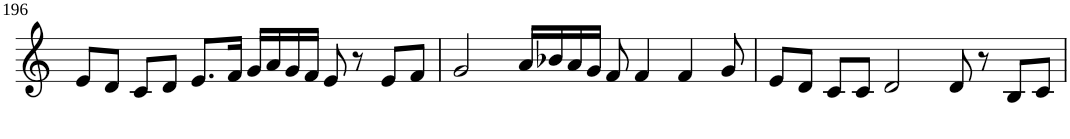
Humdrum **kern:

**kern
*part1
*staff1
*I"Violin
!!LO:PB:g=z
*clefG2
*k[]
*M6/4
=196
8e/L
8d/J
8c/L
8d/J
8.e/L
16f/Jk
16g/LL
16a/
16g/
16f/JJ
8e/
8r
8e/L
8f/J
=197
2g/
16a/LL
16b-X/
16a/
16g/JJ
8f/
4f/
4f/
8g/
=198
8e/L
8d/J
8c/L
8c/J
2d/
8d/
8r
8B/L
8c/J
=
*-
